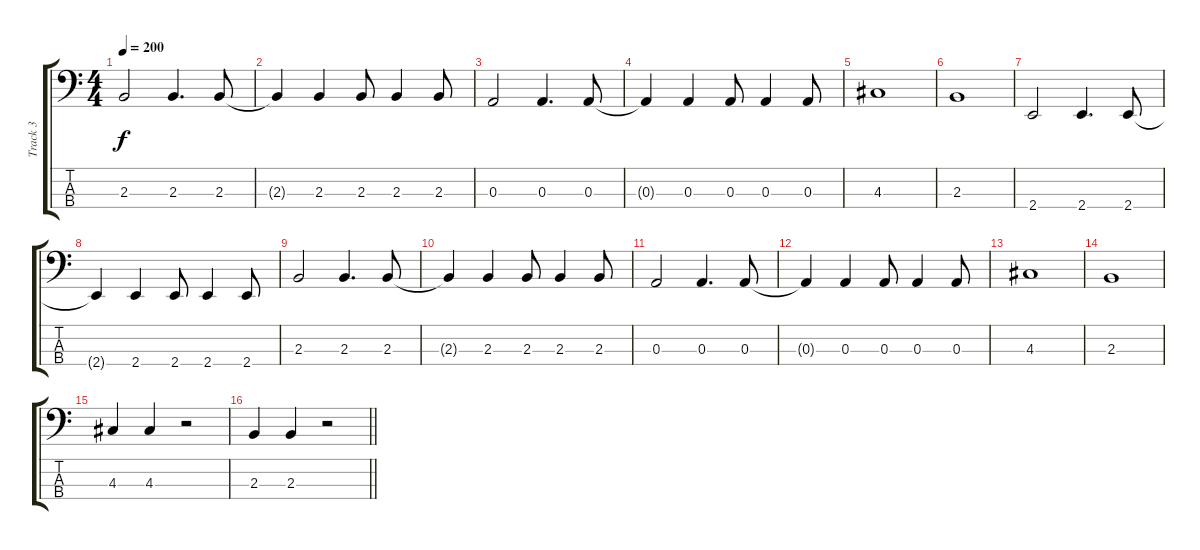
\track ("Track 3" "Track 3") {instrument electricbassfinger}
\staff {score tabs}
\tuning (G2 D2 A1 D1) {hide}
\ts (4 4)
\tempo 200
\clef f4
\ks c
2.3.2{dy f} 2.3.4{d} 2.3.8 |
2.3{t}.4 2.3.4 2.3.8 2.3.4 2.3.8 |
0.3.2 0.3.4{d} 0.3.8 |
0.3{t}.4 0.3.4 0.3.8 0.3.4 0.3.8 |
4.3.1 |
2.3.1 |
2.4.2 2.4.4{d} 2.4.8 |
2.4{t}.4 2.4.4 2.4.8 2.4.4 2.4.8 |
2.3.2 2.3.4{d} 2.3.8 |
2.3{t}.4 2.3.4 2.3.8 2.3.4 2.3.8 |
0.3.2 0.3.4{d} 0.3.8 |
0.3{t}.4 0.3.4 0.3.8 0.3.4 0.3.8 |
4.3.1 |
2.3.1 |
4.3.4 4.3.4 r.2 |
\barLineRight lightlight
2.3.4 2.3.4 r.2
